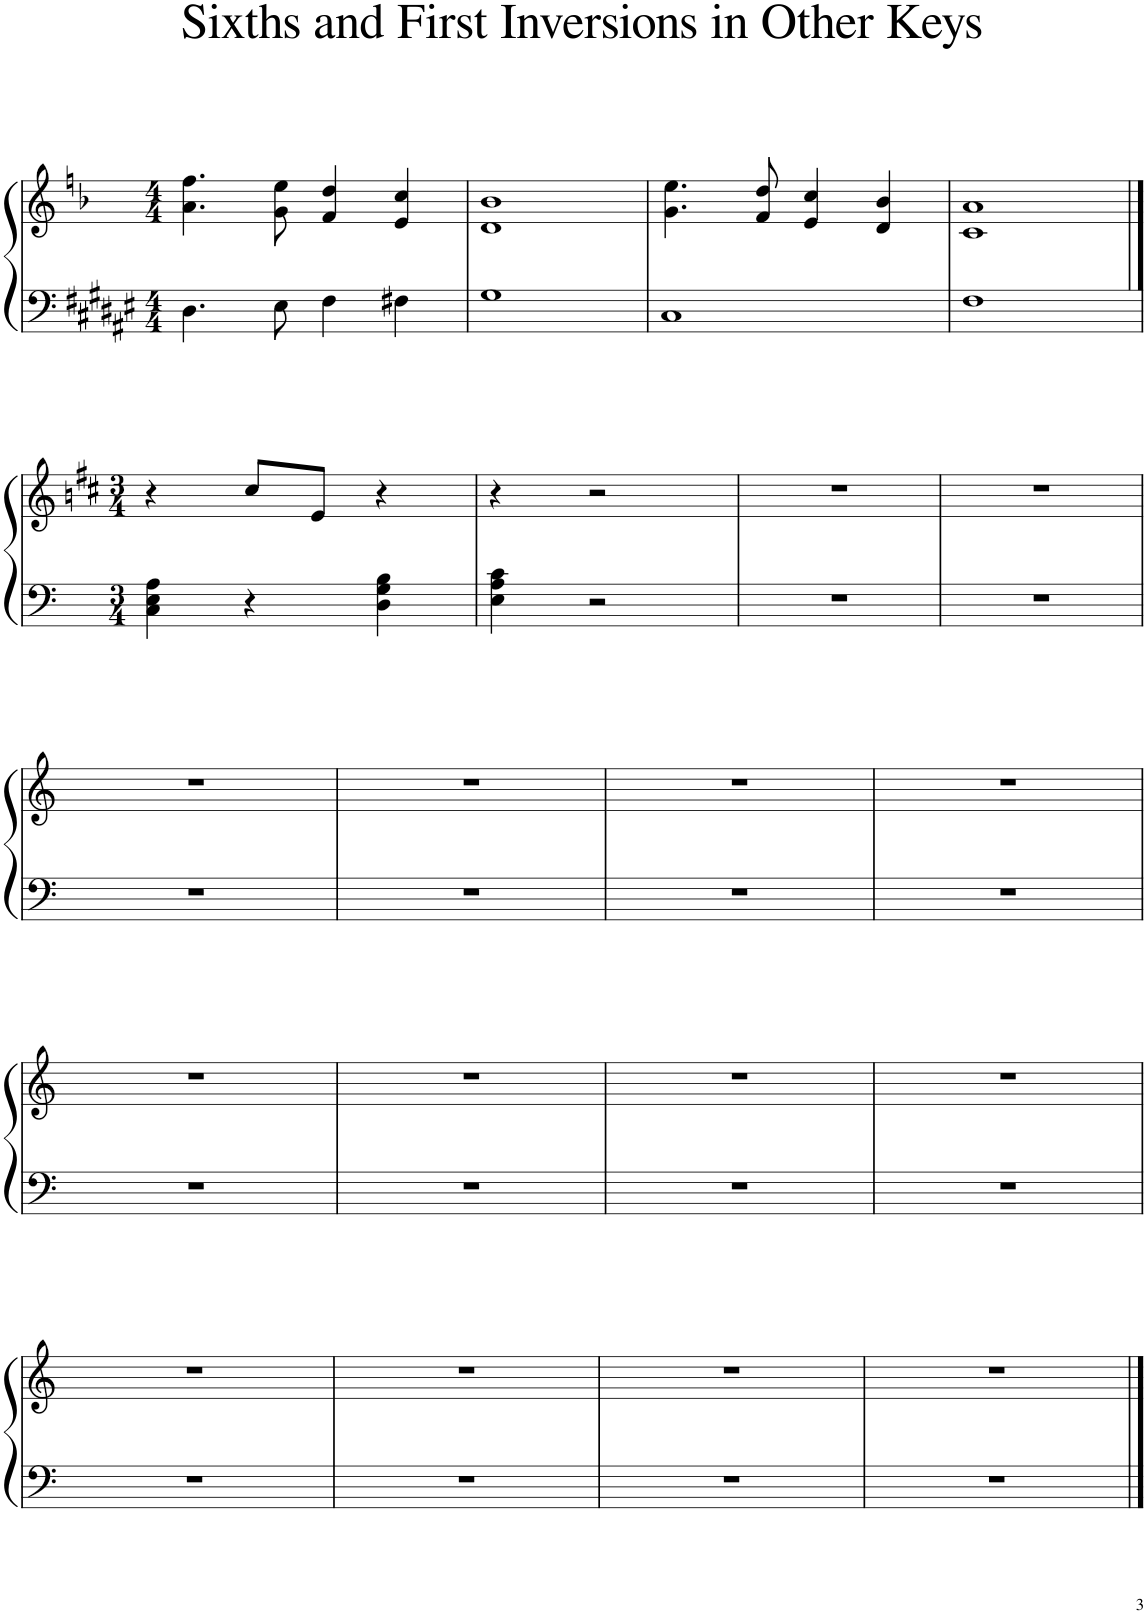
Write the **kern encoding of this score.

**kern	**kern
*part1	*part1
*staff2	*staff1
*I"Piano	*
*I'Pno	*
!!LO:PB:g=z
*clefF4	*clefG2
*k[f#c#g#d#a#e#]	*k[b-]
*M4/4	*M4/4
=41	=41
4.D#\	4.a\ 4.ff\
8E#\	8g\ 8ee\
4F#\	4f/ 4dd/
4F#X\	4e/ 4cc/
=42	=42
1G#	1d 1b-
=43	=43
1C#	4.g\ 4.ee\
.	8f/ 8dd/
.	4e/ 4cc/
.	4d/ 4b-/
=44	=44
1F#	1c 1a
!!LO:LB:g=z
==45	==45
*	*k[f#c#]
*M3/4	*M3/4
4C#\ 4E#\ 4A#\	4r
4r	8cc#/L
.	8e/J
4D#\ 4G#\ 4B\	4r
=46	=46
4E#\ 4A#\ 4c#\	4r
2r	2r
=47	=47
2.r	2.r
=48	=48
2.r	2.r
!!LO:LB:g=z
=49	=49
2.r	2.r
=50	=50
2.r	2.r
=51	=51
2.r	2.r
=52	=52
2.r	2.r
!!LO:LB:g=z
=53	=53
2.r	2.r
=54	=54
2.r	2.r
=55	=55
2.r	2.r
=56	=56
2.r	2.r
!!LO:LB:g=z
=57	=57
2.r	2.r
=58	=58
2.r	2.r
=59	=59
2.r	2.r
=60	=60
2.r	2.r
==	==
*-	*-
